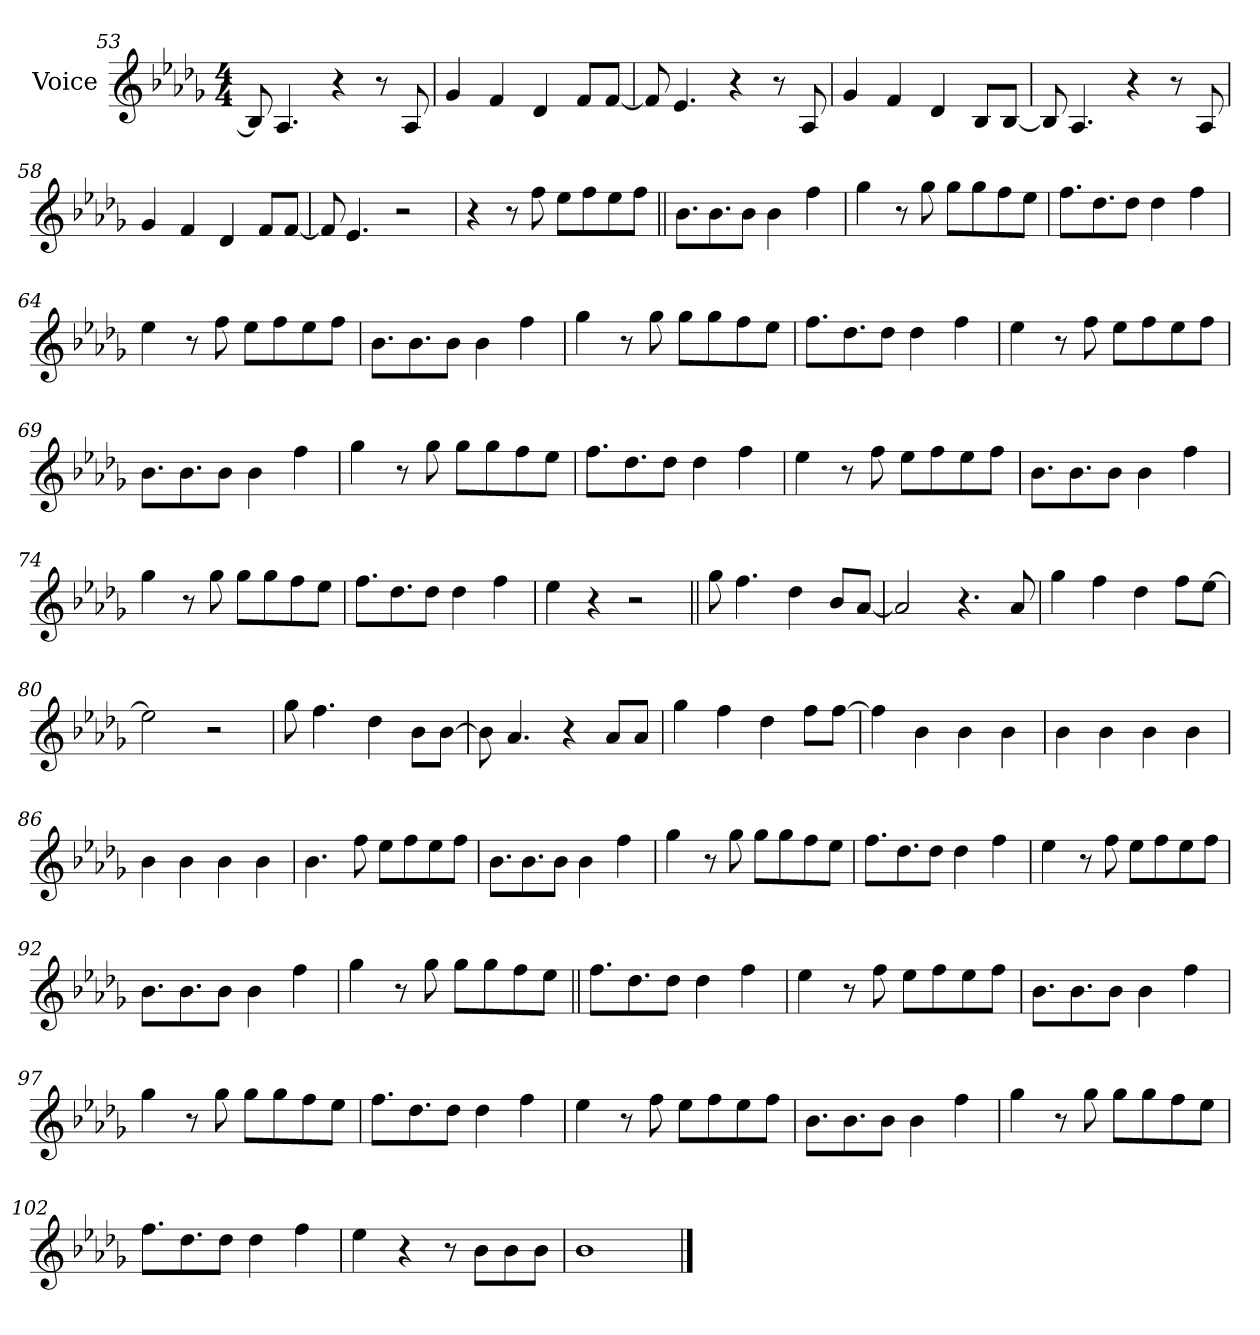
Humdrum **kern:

**kern
*part1
*staff1
*I"Voice
*I'Vc.
*clefG2
*k[b-e-a-d-g-]
*M4/4
=53
8B-]
4.A-
4r
8r
8A-
=54
4g-
4f
4d-
8fL
[8fJ
=55
8f]
4.e-
4r
8r
8A-
=56
4g-
4f
4d-
8B-L
[8B-J
=57
8B-]
4.A-
4r
8r
8A-
=58
4g-
4f
4d-
8fL
[8fJ
=59
8f]
4.e-
2r
=60
4r
8r
8ff
8ee-L
8ff
8ee-
8ffJ
=61||
8.b-L
8.b-
8b-J
4b-
4ff
=62
4gg-
8r
8gg-
8gg-L
8gg-
8ff
8ee-J
=63
8.ffL
8.dd-
8dd-J
4dd-
4ff
=64
4ee-
8r
8ff
8ee-L
8ff
8ee-
8ffJ
=65
8.b-L
8.b-
8b-J
4b-
4ff
=66
4gg-
8r
8gg-
8gg-L
8gg-
8ff
8ee-J
=67
8.ffL
8.dd-
8dd-J
4dd-
4ff
=68
4ee-
8r
8ff
8ee-L
8ff
8ee-
8ffJ
=69
8.b-L
8.b-
8b-J
4b-
4ff
=70
4gg-
8r
8gg-
8gg-L
8gg-
8ff
8ee-J
=71
8.ffL
8.dd-
8dd-J
4dd-
4ff
=72
4ee-
8r
8ff
8ee-L
8ff
8ee-
8ffJ
=73
8.b-L
8.b-
8b-J
4b-
4ff
=74
4gg-
8r
8gg-
8gg-L
8gg-
8ff
8ee-J
=75
8.ffL
8.dd-
8dd-J
4dd-
4ff
=76
4ee-
4r
2r
=77||
8gg-
4.ff
4dd-
8b-L
[8a-J
=78
2a-]
4.r
8a-
=79
4gg-
4ff
4dd-
8ffL
[8ee-J
=80
2ee-]
2r
=81
8gg-
4.ff
4dd-
8b-L
[8b-J
=82
8b-]
4.a-
4r
8a-L
8a-J
=83
4gg-
4ff
4dd-
8ffL
[8ffJ
=84
4ff]
4b-
4b-
4b-
=85
4b-
4b-
4b-
4b-
=86
4b-
4b-
4b-
4b-
=87
4.b-
8ff
8ee-L
8ff
8ee-
8ffJ
=88
8.b-L
8.b-
8b-J
4b-
4ff
=89
4gg-
8r
8gg-
8gg-L
8gg-
8ff
8ee-J
=90
8.ffL
8.dd-
8dd-J
4dd-
4ff
=91
4ee-
8r
8ff
8ee-L
8ff
8ee-
8ffJ
=92
8.b-L
8.b-
8b-J
4b-
4ff
=93
4gg-
8r
8gg-
8gg-L
8gg-
8ff
8ee-J
=94||
8.ffL
8.dd-
8dd-J
4dd-
4ff
=95
4ee-
8r
8ff
8ee-L
8ff
8ee-
8ffJ
=96
8.b-L
8.b-
8b-J
4b-
4ff
=97
4gg-
8r
8gg-
8gg-L
8gg-
8ff
8ee-J
=98
8.ffL
8.dd-
8dd-J
4dd-
4ff
=99
4ee-
8r
8ff
8ee-L
8ff
8ee-
8ffJ
=100
8.b-L
8.b-
8b-J
4b-
4ff
=101
4gg-
8r
8gg-
8gg-L
8gg-
8ff
8ee-J
=102
8.ffL
8.dd-
8dd-J
4dd-
4ff
=103
4ee-
4r
8r
8b-L
8b-
8b-J
=104
1b-
==
*-
